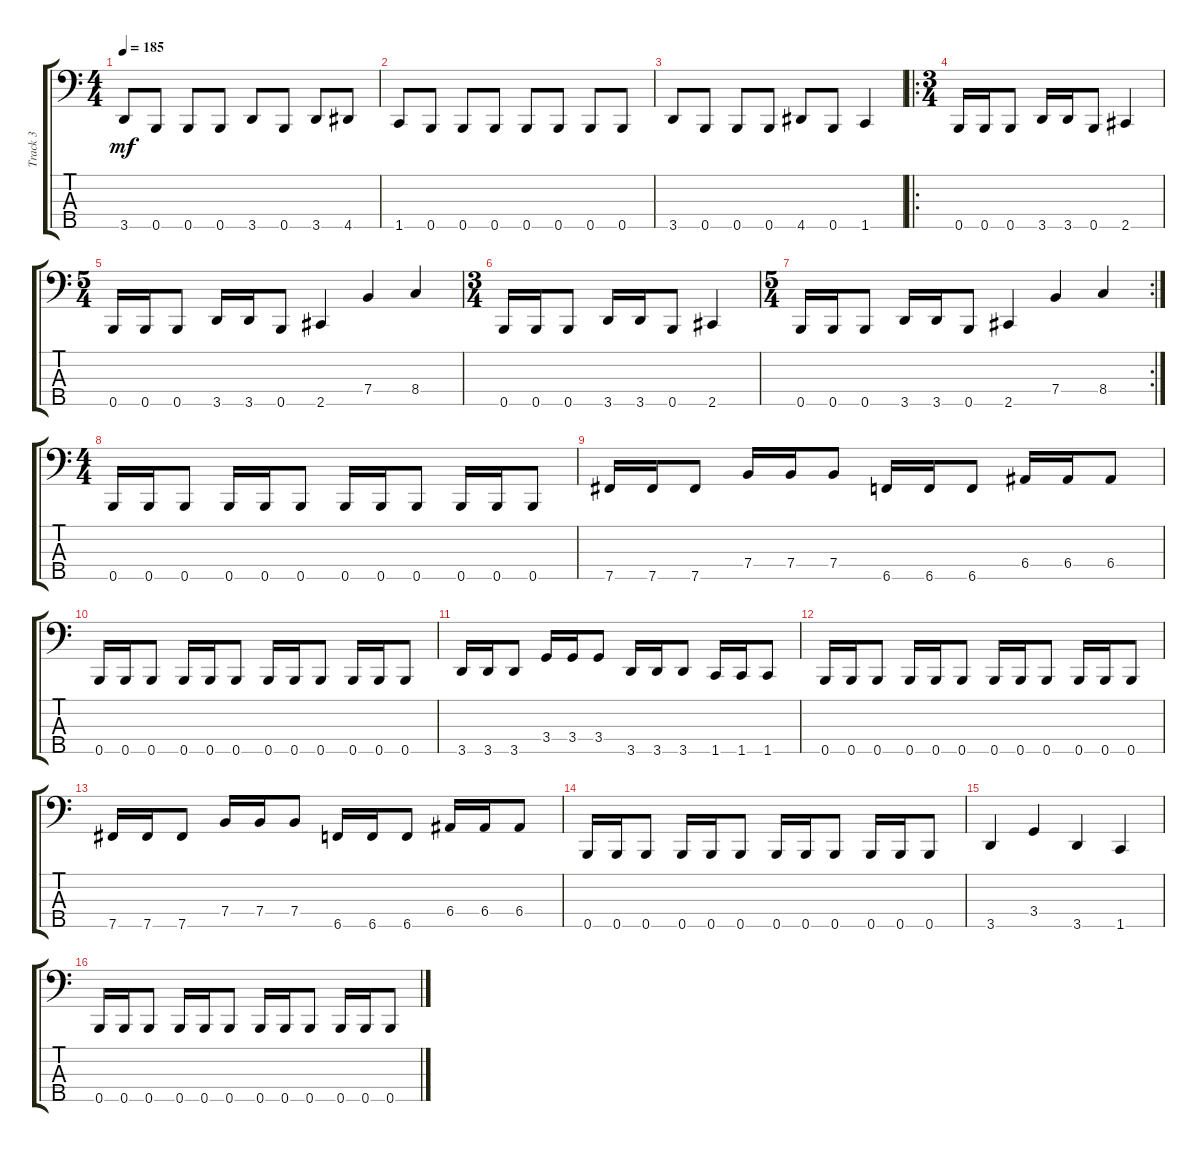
\track ("Track 3" "Track 3") {instrument electricbasspick}
\staff {score tabs}
\tuning (G2 D2 A1 E1 B0) {hide}
\ts (4 4)
\tempo 185
\clef f4
\ks c
3.5.8{dy mf} 0.5.8 0.5.8 0.5.8 3.5.8 0.5.8 3.5.8 4.5.8 |
1.5.8 0.5.8 0.5.8 0.5.8 0.5.8 0.5.8 0.5.8 0.5.8 |
3.5.8 0.5.8 0.5.8 0.5.8 4.5.8 0.5.8 1.5.4 |
\ro
\ts (3 4)
0.5.16 0.5.16 0.5.8 3.5.16 3.5.16 0.5.8 2.5.4 |
\ts (5 4)
0.5.16 0.5.16 0.5.8 3.5.16 3.5.16 0.5.8 2.5.4 7.4.4 8.4.4 |
\ts (3 4)
0.5.16 0.5.16 0.5.8 3.5.16 3.5.16 0.5.8 2.5.4 |
\rc 2
\ts (5 4)
0.5.16 0.5.16 0.5.8 3.5.16 3.5.16 0.5.8 2.5.4 7.4.4 8.4.4 |
\ts (4 4)
0.5.16 0.5.16 0.5.8 0.5.16 0.5.16 0.5.8 0.5.16 0.5.16 0.5.8 0.5.16 0.5.16 0.5.8 |
7.5.16 7.5.16 7.5.8 7.4.16 7.4.16 7.4.8 6.5.16 6.5.16 6.5.8 6.4.16 6.4.16 6.4.8 |
0.5.16 0.5.16 0.5.8 0.5.16 0.5.16 0.5.8 0.5.16 0.5.16 0.5.8 0.5.16 0.5.16 0.5.8 |
3.5.16 3.5.16 3.5.8 3.4.16 3.4.16 3.4.8 3.5.16 3.5.16 3.5.8 1.5.16 1.5.16 1.5.8 |
0.5.16 0.5.16 0.5.8 0.5.16 0.5.16 0.5.8 0.5.16 0.5.16 0.5.8 0.5.16 0.5.16 0.5.8 |
7.5.16 7.5.16 7.5.8 7.4.16 7.4.16 7.4.8 6.5.16 6.5.16 6.5.8 6.4.16 6.4.16 6.4.8 |
0.5.16 0.5.16 0.5.8 0.5.16 0.5.16 0.5.8 0.5.16 0.5.16 0.5.8 0.5.16 0.5.16 0.5.8 |
3.5.4 3.4.4 3.5.4 1.5.4 |
0.5.16 0.5.16 0.5.8 0.5.16 0.5.16 0.5.8 0.5.16 0.5.16 0.5.8 0.5.16 0.5.16 0.5.8
